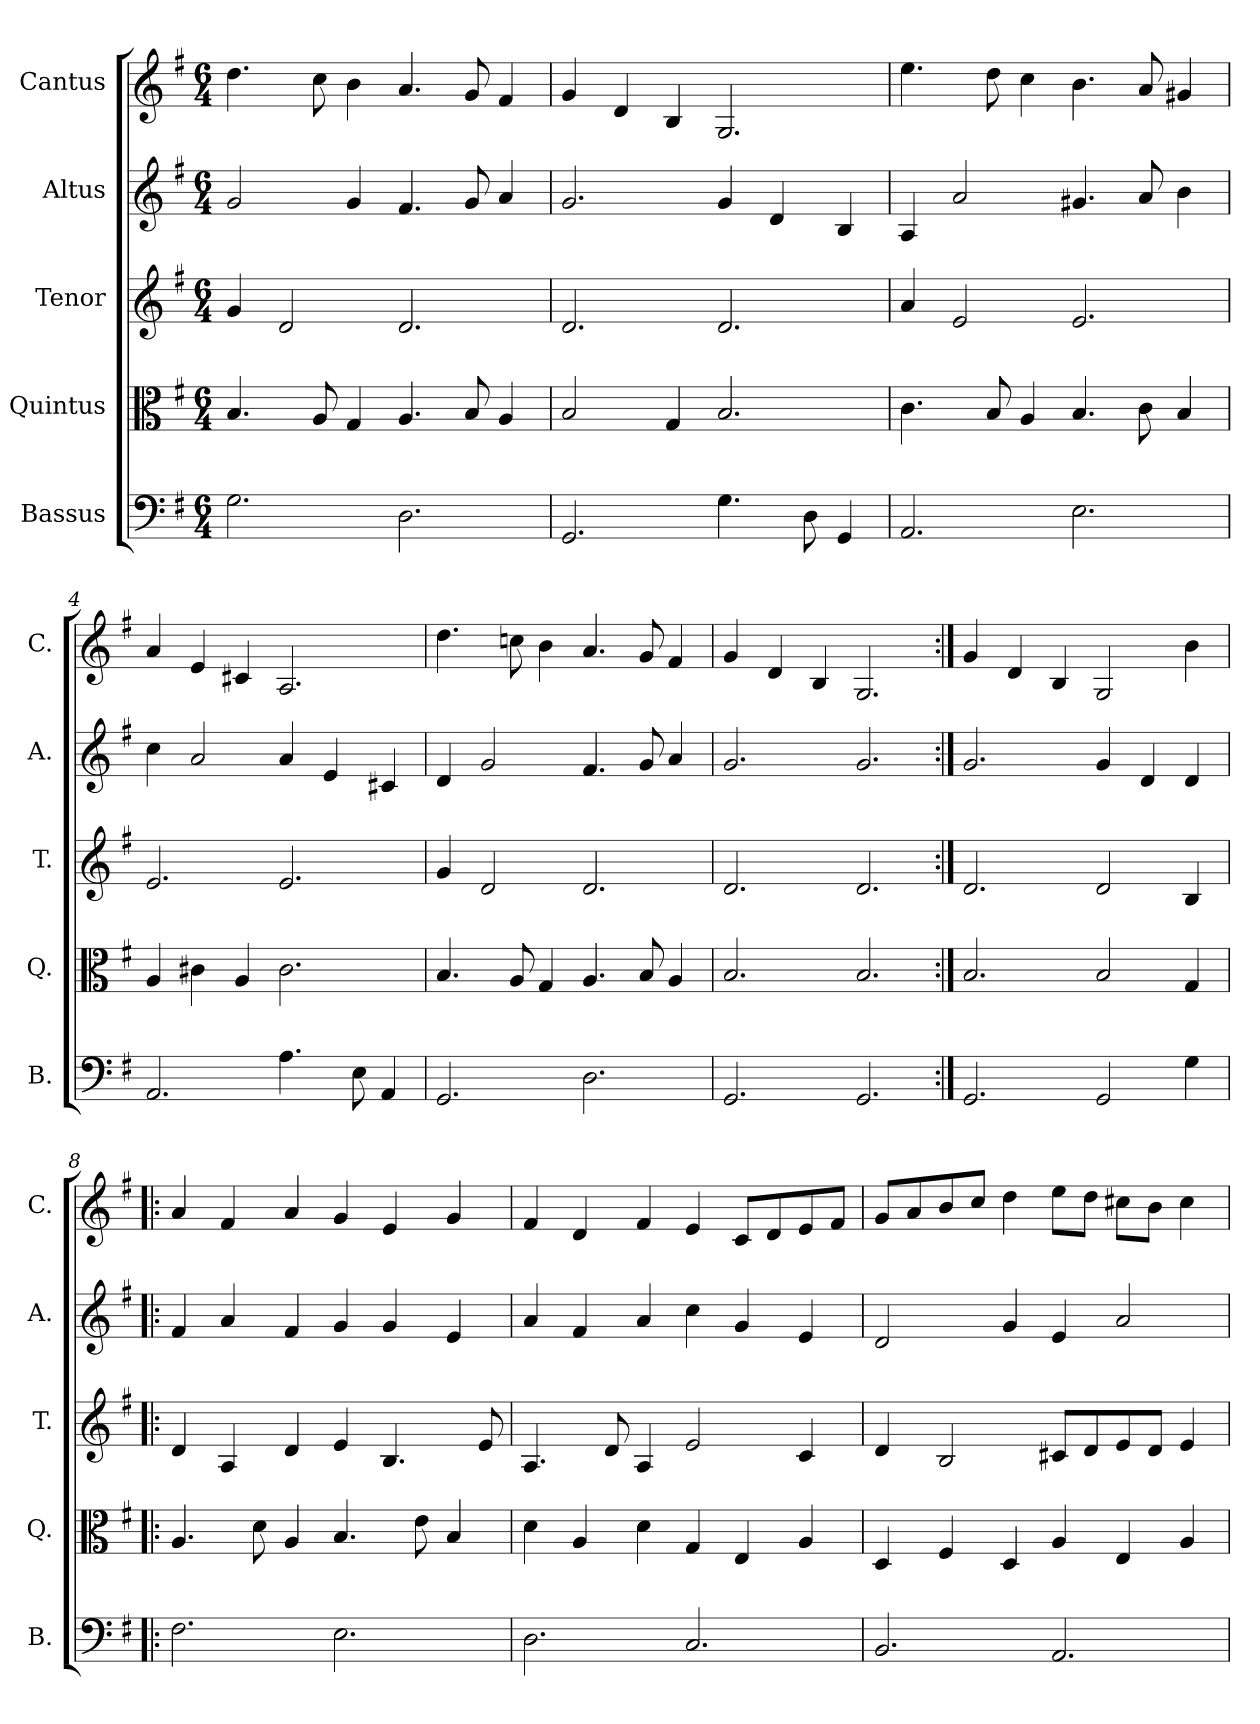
**kern	**kern	**kern	**kern	**kern
*part5	*part4	*part3	*part2	*part1
*staff5	*staff4	*staff3	*staff2	*staff1
*I"Bassus	*I"Quintus	*I"Tenor	*I"Altus	*I"Cantus
*I'B.	*I'Q.	*I'T.	*I'A.	*I'C.
*clefF4	*clefC3	*clefG2	*clefG2	*clefG2
*k[f#]	*k[f#]	*k[f#]	*k[f#]	*k[f#]
*G:	*G:	*G:	*G:	*G:
*M6/4	*M6/4	*M6/4	*M6/4	*M6/4
=1	=1	=1	=1	=1
2.G\	4.B/	4g/	2g/	4.dd\
.	.	2d/	.	.
.	8A/	.	.	8cc\
.	4G/	.	4g/	4b\
2.D\	4.A/	2.d/	4.f#/	4.a/
.	8B/	.	8g/	8g/
.	4A/	.	4a/	4f#/
=2	=2	=2	=2	=2
2.GG/	2B/	2.d/	2.g/	4g/
.	.	.	.	4d/
.	4G/	.	.	4B/
4.G\	2.B/	2.d/	4g/	2.G/
.	.	.	4d/	.
8D\	.	.	.	.
4GG/	.	.	4B/	.
=3	=3	=3	=3	=3
2.AA/	4.c\	4a/	4A/	4.ee\
.	.	2e/	2a/	.
.	8B/	.	.	8dd\
.	4A/	.	.	4cc\
2.E\	4.B/	2.e/	4.g#X/	4.b\
.	8c\	.	8a/	8a/
.	4B/	.	4b\	4g#X/
=4	=4	=4	=4	=4
2.AA/	4A/	2.e/	4cc\	4a/
.	4c#X\	.	2a/	4e/
.	4A/	.	.	4c#X/
4.A\	2.c#\	2.e/	4a/	2.A/
.	.	.	4e/	.
8E\	.	.	.	.
4AA/	.	.	4c#X/	.
=5	=5	=5	=5	=5
2.GG/	4.B/	4g/	4d/	4.dd\
.	.	2d/	2g/	.
.	8A/	.	.	8ccn\
.	4G/	.	.	4b\
2.D\	4.A/	2.d/	4.f#/	4.a/
.	8B/	.	8g/	8g/
.	4A/	.	4a/	4f#/
=6	=6	=6	=6	=6
2.GG/	2.B/	2.d/	2.g/	4g/
.	.	.	.	4d/
.	.	.	.	4B/
2.GG/	2.B/	2.d/	2.g/	2.G/
=7:|!	=7:|!	=7:|!	=7:|!	=7:|!
2.GG/	2.B/	2.d/	2.g/	4g/
.	.	.	.	4d/
.	.	.	.	4B/
2GG/	2B/	2d/	4g/	2G/
.	.	.	4d/	.
4G\	4G/	4B/	4d/	4b\
!!LO:LB:g=z
=8!|:	=8!|:	=8!|:	=8!|:	=8!|:
2.F#\	4.A/	4d/	4f#/	4a/
.	.	4A/	4a/	4f#/
.	8d\	.	.	.
.	4A/	4d/	4f#/	4a/
2.E\	4.B/	4e/	4g/	4g/
.	.	4.B/	4g/	4e/
.	8e\	.	.	.
.	4B/	.	4e/	4g/
.	.	8e/	.	.
=9	=9	=9	=9	=9
2.D\	4d\	4.A/	4a/	4f#/
.	4A/	.	4f#/	4d/
.	.	8d/	.	.
.	4d\	4A/	4a/	4f#/
2.C/	4G/	2e/	4cc\	4e/
.	4E/	.	4g/	8c/L
.	.	.	.	8d/
.	4A/	4c/	4e/	8e/
.	.	.	.	8f#/J
=10	=10	=10	=10	=10
2.BB/	4D/	4d/	2d/	8g/L
.	.	.	.	8a/
.	4F#/	2B/	.	8b/
.	.	.	.	8cc/J
.	4D/	.	4g/	4dd\
2.AA/	4A/	8c#X/L	4e/	8ee\L
.	.	8d/	.	8dd\J
.	4E/	8e/	2a/	8cc#X\L
.	.	8d/J	.	8b\J
.	4A/	4e/	.	4cc#\
=	=	=	=	=
*-	*-	*-	*-	*-
